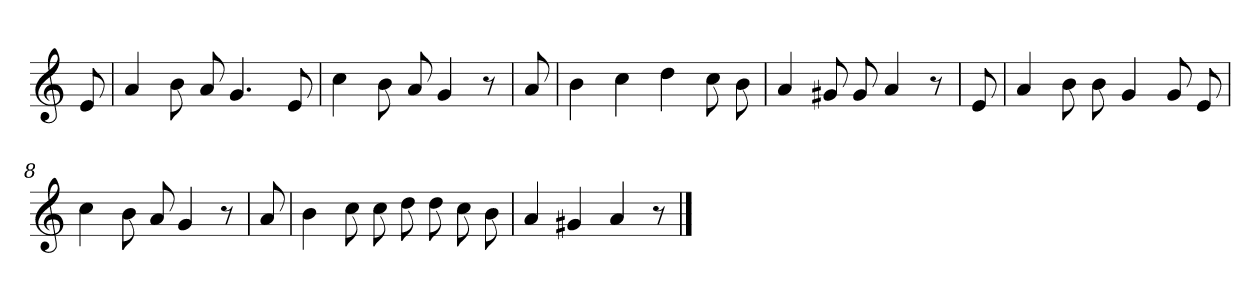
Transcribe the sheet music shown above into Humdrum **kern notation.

**kern
*part1
*staff1
*clefG2
*k[]
*a:
=
8e
=1
4a
8b
8a
4.g
8e
=2
4cc
8b
8a
4g
8r
=3
8a
=4
4b
4cc
4dd
8cc
8b
=5
4a
8g#X
8g#
4a
8r
=6
8e
=7
4a
8b
8b
4g
8g
8e
=8
4cc
8b
8a
4g
8r
=9
8a
=10
4b
8cc
8cc
8dd
8dd
8cc
8b
=11
4a
4g#X
4a
8r
==
*-
